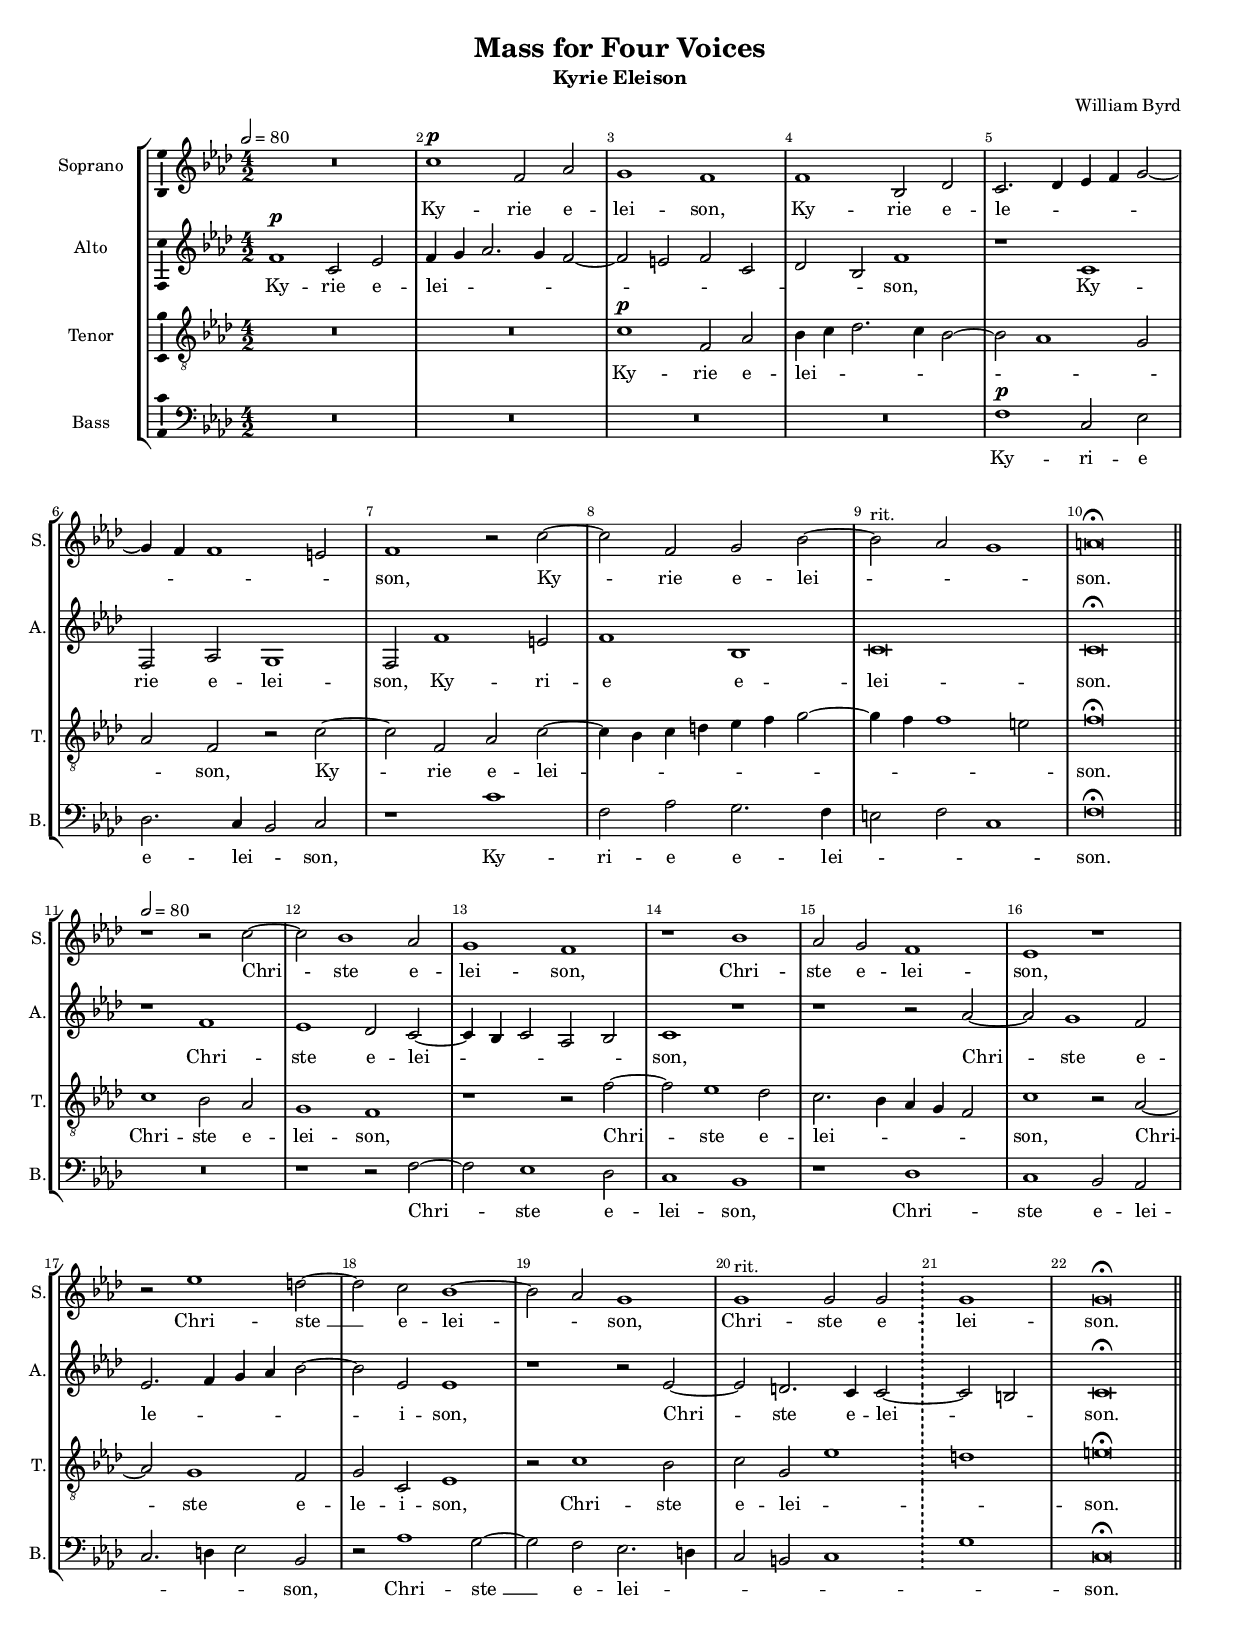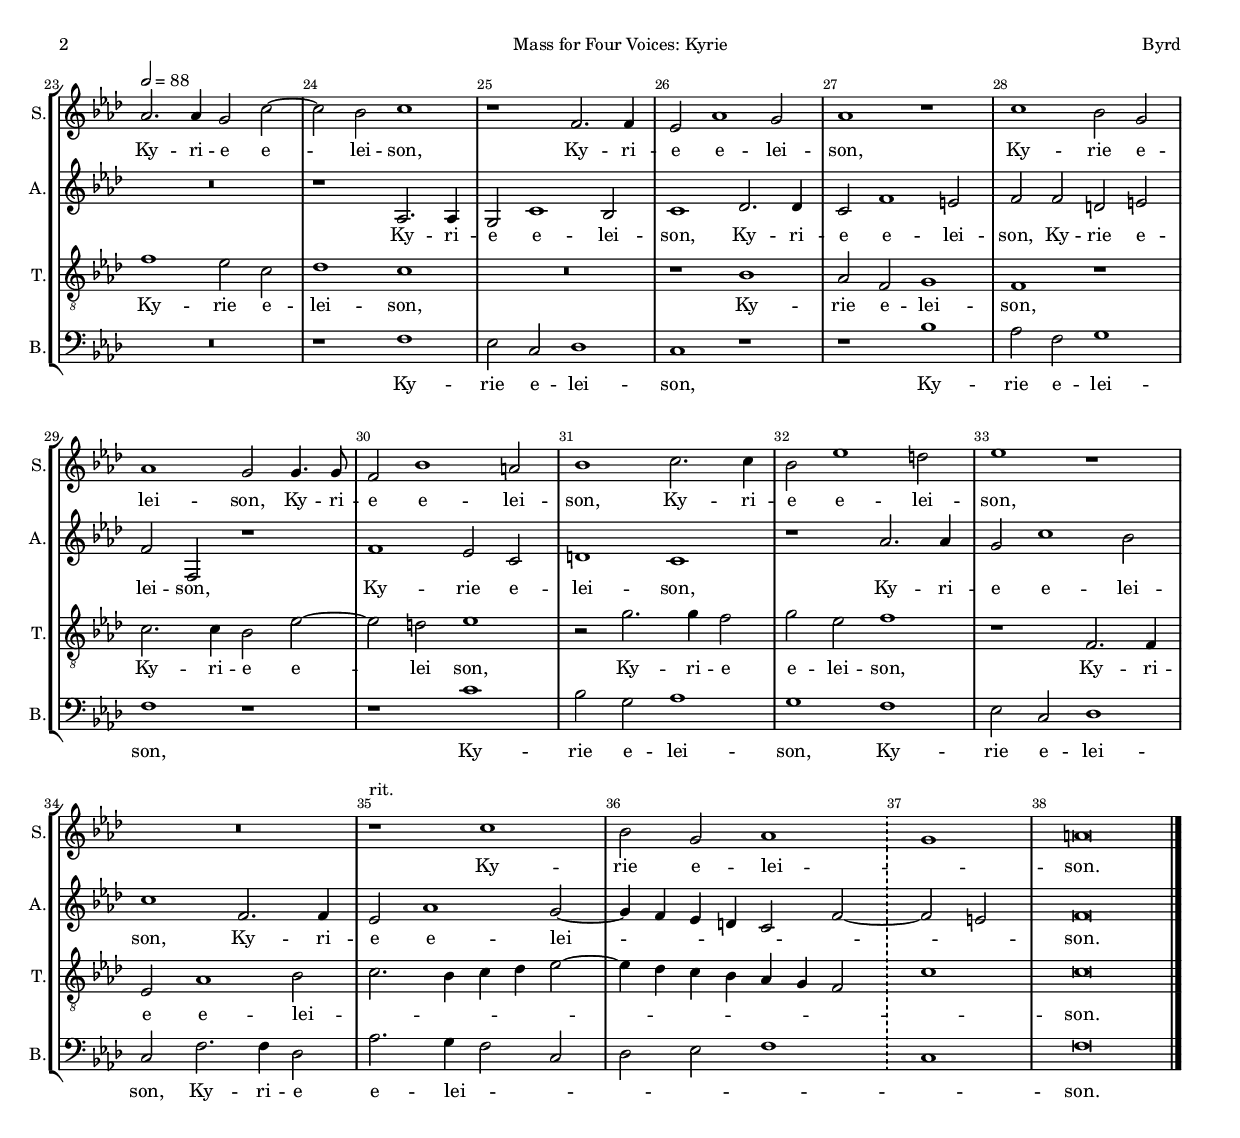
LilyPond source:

\include "common.ly"

KyrieSopranoNotes  = \relative b' {
  \clef "treble" \key g \major \numericTimeSignature\time 4/2 | % 1
  \tempo 2=80 R1*2 | % 2
  b1 ^\p e,2 g2 | % 3
  fs1 e1 | % 4
  e1 a,2 c2 | % 5
  b2. c4 d4 e4 fs2 ~ | % 6
  fs4 e4 e1 ds2 | % 7
  e1 r2 b'2 ~ | % 8
  b2 e,2 fs2 a2 ~ | % 9
  a2 ^"rit." \melisma  g2  fs1 \melismaEnd | \barNumberCheck #10
  gs\breve ^\fermata \bar "||" \break
  \tempo 2=80 | % 11
  r1 r2 b2 ~ | % 12
  b2 a1 g2 | % 13
  fs1 e1 | % 14
  r1 a1 | % 15
  g2 fs2 e1 | % 16
  d1 r1 | % 17
  r2 d'1 cs2 ~ | % 18
  cs2 b2 a1 ~ | % 19
  a2 \melisma g2 \melismaEnd fs1 | \barNumberCheck #20
  fs1 ^"rit." fs2 fs2 \bar "!"
  \once \hide Staff.TimeSignature \time 2/2 fs1 |
  \once \hide Staff.TimeSignature  \time 4/2  fs\breve  ^\fermata \bar "||" \pageBreak
  \tempo 2=88 
  g2. g4 fs2 b2 ~ | % 23
  b2 a2 b1 | % 24
  r1 e,2. e4 | % 25
  d2 g1 fs2 | % 26
  g1 r1 | % 27
  b1 a2 fs2 | % 28
  g1 fs2 fs4. fs8 | % 29
  e2 a1 gs2 | \barNumberCheck #31
  a1 b2. b4 | % 31
  a2 d1 cs2 | % 32
  d1 r1 | % 33
  R1*2 | % 34
  r1 ^"rit." b1 |
  a2 fs2 g1 \bar "!"
  \once \hide Staff.TimeSignature \time 2/2 
  fs1 |
  \once \hide Staff.TimeSignature \time 4/2  gs\breve \bar "|." \pageBreak
}

KyrieSopranoLyrics =  \lyricmode {
  Ky -- rie e -- lei -- "son," 
  Ky -- rie e -- le -- _ _ _ _ _ _ _ "son," 
  Ky -- rie e -- lei -- "son." 
  Chri -- ste e -- lei -- "son," 
  Chri -- ste e -- lei -- "son," 
  Chri -- "ste " __ e -- lei  -- "son," 
  Chri -- ste e -- lei -- "son." 
  Ky -- ri -- e e -- lei --  "son," 
  Ky -- ri -- e e -- lei -- "son," 
  Ky -- rie e -- lei -- "son,"
  Ky -- ri -- e e -- lei -- "son," 
  Ky -- ri -- e e -- lei -- "son," 
  Ky -- rie e -- lei -- _ "son." 
}

KyrieAltoNotes =  \relative e' {
  \clef "treble" \key g \major \numericTimeSignature\time 4/2 | % 1
  e1 ^\p b2 d2 | % 2
  e4 fs4 g2. fs4 e2 ~ | % 3
  e2 ds2 e2 b2 | % 4
  c2 a2 e'1 | % 5
  r1 b1 | % 6
  e,2 g2 fs1 | % 7
  e2 e'1 ds2 | % 8
  e1 a,1 | % 9
  b\breve | \barNumberCheck #10
  b\breve ^\fermata \bar "||"
  r1 e1 | % 12
  d1 c2 b2 ~ | % 13
  b4 a4 b2 g2 a2 | % 14
  b1 r1 | % 15
  r1 r2 g'2 ~ | % 16
  g2 fs1 e2 | % 17
  d2. e4 fs4 g4 a2 ~ | % 18
  a2 d,2 d1 | % 19
  r1 r2 d2 ~ |
  d2 cs2. b4 b2 ~ \bar "!" 
  \once \hide Staff.TimeSignature \time 2/2 b2 \melisma as2 \melismaEnd |
  \once \hide Staff.TimeSignature \time 4/2  b\breve  ^\fermata \bar "||"
  R1*2 | % 23
  r1 g2. g4 | % 24
  fs2 b1 a2 | % 25
  b1 c2. c4 | % 26
  b2 e1 ds2 | % 27
  e2 e2 cs2 ds2 | % 28
  e2 e,2 r1 | % 29
  e'1 d2 b2 | \barNumberCheck #31
  cs1 b1 | % 31
  r1 g'2. g4 | % 32
  fs2 b1 a2 | % 33
  b1 e,2. e4 | % 34
  d2 g1 fs2 ~ |
  fs4 e4 d4 cs4 b2 e2 ~ \bar "!" 
  \once \hide Staff.TimeSignature \time 2/2 e2 ds2 |
  \once \hide Staff.TimeSignature \time 4/2  e\breve \bar "|."
}

KyrieAltoLyrics =  \lyricmode {
  Ky -- rie e -- lei -- _ _ _ _ _ _ _ _ _  "son," 
  Ky -- rie e -- lei -- "son," 
  Ky -- ri -- e e -- lei -- "son."
  Chri -- ste e -- lei -- _ _ _ _ "son," 
  Chri -- ste e -- le -- _ _ _ _ i -- "son," 
  Chri -- ste e -- lei -- "son." 
  Ky -- ri -- e e -- lei -- "son," 
  Ky -- ri -- e e -- lei -- "son," 
  Ky -- rie e -- lei -- "son," 
  Ky -- rie e -- lei -- "son," 
  Ky -- ri -- e   e -- lei -- "son," 
  Ky -- ri -- e e -- lei -- _ _ _ _ _ _ "son." 
}

KyrieTenorNotes =  \relative b {
  \transposition c \clef "treble_8" \key g \major
  \numericTimeSignature\time 4/2 R1*4 | % 3
  b1 ^\p e,2 g2 | % 4
  a4 b4 c2. b4 a2 ~ | % 5
  a2 g1 fs2 | % 6
  g2 e2 r2 b'2 ~ | % 7
  b2 e,2 g2 b2 ~ | % 8
  b4 a4 b4 cs4 d4 e4 fs2 ~ | % 9
  fs4 e4 e1 ds2 | \barNumberCheck #10
  e\breve ^\fermata \bar "||"
  b1 a2 g2 | % 12
  fs1 e1 | % 13
  r1 r2 e'2 ~ | % 14
  e2 d1 c2 | % 15
  b2. a4 g4 fs4 e2 | % 16
  b'1 r2 g2 ~ | % 17
  g2 fs1 e2 | % 18
  fs2 b,2 d1 | % 19
  r2 b'1 a2 |
  b2 fs2 d'1 \bar "!"
  \once \hide Staff.TimeSignature \time 2/2 cs1 |
  \once \hide Staff.TimeSignature \time 4/2  ds\breve  ^\fermata \bar "||"
  e1 d2 b2 | % 23
  c1 b1 | % 24
  R1*2 | % 25
  r1 a1 | % 26
  g2 e2 fs1 | % 27
  e1 r1 | % 28
  b'2. b4 a2 d2 ~ | % 29
  d2 cs2 d1 | \barNumberCheck #31
  r2 fs2. fs4 e2 | % 31
  fs2 d2 e1 | % 32
  r1 e,2. e4 | % 33
  d2 g1 a2 | % 34
  b2. a4 b4 c4 d2 ~ |
  d4 c4 b4 a4 g4 fs4 e2 \bar "!" 
  \once \hide Staff.TimeSignature \time 2/2 b'1 |
  \once \hide Staff.TimeSignature \time 4/2  b\breve \bar "|."
}

KyrieTenorLyrics  =  \lyricmode {
  Ky -- rie e -- lei -- _ _ _ _ _ _ _ "son," 
  Ky -- rie e -- lei -- _ _ _ _ _ _ _ _ _ "son." 
  Chri -- ste e -- lei -- "son," 
  Chri -- ste e -- lei -- _ _ _ _ "son," 
  Chri -- ste e -- le -- i -- "son," 
  Chri -- ste e -- lei -- _ _ "son." 
  Ky -- rie e -- lei -- "son," 
  Ky -- rie e -- lei -- "son," 
  Ky -- ri -- e e -- lei "son," 
  Ky -- ri -- e e -- lei -- "son," 
  Ky -- ri -- e e -- lei -- 
  _ _ _ _ _ _ _ _ _ _ _ _ "son." 
}


KyrieBassNotes =  \relative e {
  \clef "bass" \key g \major \numericTimeSignature\time 4/2 
  R1*6 | % 4
  R1*2 | % 5
  e1 ^\p b2 d2 | % 6
  c2. b4 a2 b2 | % 7
  r1 b'1 | % 8
  e,2 g2 fs2. e4 | % 9
  ds2 e2 b1 | \barNumberCheck #10
  e\breve ^\fermata \bar "||"
  R1*2 | % 12
  r1 r2 e2 ~ | % 13
  e2 d1 c2 | % 14
  b1 a1 | % 15
  r1 c1 | % 16
  b1 a2 g2 | % 17
  b2. cs4 d2 a2 | % 18
  r2 g'1 fs2 ~ | % 19
  fs2 e2 d2. cs4 |
  b2 as2 b1 \bar "!"
  \once \hide Staff.TimeSignature \time 2/2 fs'1 |
  \once \hide Staff.TimeSignature \time 4/2  b,\breve ^\fermata \bar "||"
  R1*2 | % 23
  r1 e1 | % 24
  d2 b2 c1 | % 25
  b1 r1 | % 26
  r1 a'1 | % 27
  g2 e2 fs1 | % 28
  e1 r1 | % 29
  r1 b'1 | \barNumberCheck #31
  a2 fs2 g1 | % 31
  fs1 e1 | % 32
  d2 b2 c1 | % 33
  b2 e2. e4 c2 | % 34
  g'2. fs4 e2 b2 |
  c2 d2 e1  \bar "!"
  \once \hide Staff.TimeSignature \time 2/2 b1 |
  \once \hide Staff.TimeSignature \time 4/2  e\breve \bar "|."
}

KyrieBassLyrics  =  \lyricmode {
  Ky -- ri -- e e
  -- lei -- _ "son," Ky -- ri -- e e -- lei -- _ _ _
  "son." Chri -- ste e -- lei -- "son," Chri -- ste e -- lei -- _
  _ _ "son," Chri -- "ste " __ e -- lei -- _ _
  _ _ _ "son." Ky -- rie e -- lei -- "son," Ky -- rie e
  -- lei -- "son," Ky -- rie e -- lei -- "son," Ky -- rie e -- lei --
  "son," Ky -- ri -- e e -- lei -- _ _ _ _ _
  _ "son." 
}

\bookpart {
  \header { 
    title="Mass for Four Voices"
    subtitle="Kyrie Eleison"
  }
  \paper {
    page-count = #2
    evenHeaderMarkup=\markup  \fill-line { 
	  \on-the-fly #not-first-page \fromproperty #'page:page-number-string 
	  \on-the-fly #not-part-first-page "Mass for Four Voices: Kyrie"
	  \on-the-fly #not-first-page "Byrd" }
    oddHeaderMarkup= \markup  \fill-line { 
	  \on-the-fly #not-first-page "Byrd"
	  \on-the-fly #not-part-first-page "Mass for Four Voices: Kyrie"
	  \on-the-fly #not-first-page \fromproperty #'page:page-number-string }
  }
\score {
  \transpose c df
  <<
    \new StaffGroup <<
      \new Staff <<
        \set Staff.instrumentName = "Soprano"
        \set Staff.shortInstrumentName = "S."
          \set Staff.midiInstrument = #"flute"
          \set Staff.midiMinimumVolume = #0.3
          \set Staff.midiMaximumVolume = #0.5
        \context Staff <<
          \context Voice = "KyrieSoprano" { \KyrieSopranoNotes }
          \new Lyrics \lyricsto "KyrieSoprano" \KyrieSopranoLyrics
        >>
      >>
      \new Staff <<
        \set Staff.instrumentName = "Alto"
        \set Staff.shortInstrumentName = "A."
           \set Staff.midiInstrument = #"clarinet"
          \set Staff.midiMinimumVolume = #0.3
          \set Staff.midiMaximumVolume = #0.5
       \context Staff <<
          \context Voice = "KyrieAlto" { \KyrieAltoNotes }
          \new Lyrics \lyricsto "KyrieAlto" \KyrieAltoLyrics
        >>
      >>
      \new Staff <<
        \set Staff.instrumentName = "Tenor"
        \set Staff.shortInstrumentName = "T."
          \set Staff.midiInstrument = #"trumpet"
          \set Staff.midiMinimumVolume = #0.3
          \set Staff.midiMaximumVolume = #0.5
        \context Staff <<
          \context Voice = "KyrieTenor" { \KyrieTenorNotes }
          \new Lyrics \lyricsto "KyrieTenor" \KyrieTenorLyrics
        >>
      >>
      \new Staff <<
        \set Staff.instrumentName = "Bass"
        \set Staff.shortInstrumentName = "B."
          \set Staff.midiMinimumVolume = #0.7
          \set Staff.midiMaximumVolume = #0.9
          \set Staff.midiInstrument = #"bassoon"
        \context Staff <<
          \context Voice = "KyrieBass" { \KyrieBassNotes }
          \new Lyrics \lyricsto "KyrieBass" \KyrieBassLyrics
        >>
      >>

    >>

  >>
  \layout {
    ragged-last-bottom = ##t
      ragged-right = ##f
      system-count = #7
    % page-count = #2
     \override Score.BarNumber.break-visibility = ##(#f #t #t)
      \context {\Staff 
        \consists Ambitus_engraver 
      }
  }
  \midi {}
}
}